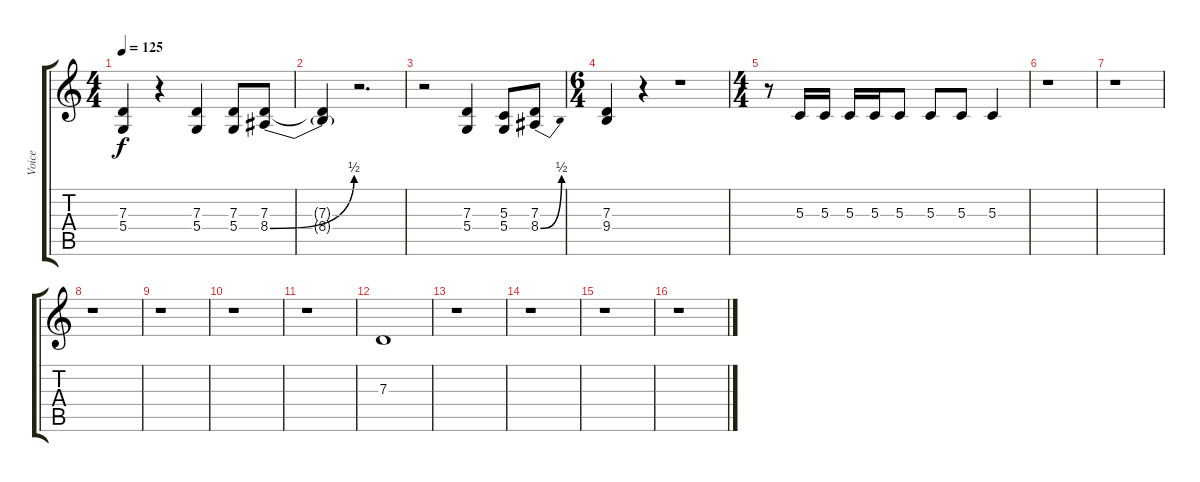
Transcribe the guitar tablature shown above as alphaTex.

\track ("Voice" "Voice") {instrument shanai}
\staff {score tabs}
\tuning (E4 B3 G3 D3 A2 E2) {hide}
\ts (4 4)
\tempo 125
\clef g2
\ks c
(7.3 5.4).4{dy f} r.4 (7.3 5.4).4 (7.3 5.4).8 (7.3 8.4{be (bend 0 0 60 2)}).8 |
(7.3{t} 8.4{t}).4 r.2{d} |
r.2 (7.3 5.4).4 (5.3 5.4).8 (7.3 8.4{be (bend 0 0 60 2)}).8 |
\ts (6 4)
(7.3 9.4).4 r.4 r.1 |
\ts (4 4)
r.8 5.3.16 5.3.16 5.3.16 5.3.16 5.3.8 5.3.8 5.3.8 5.3.4 |
r.1 |
r.1 |
r.1 |
r.1 |
r.1 |
r.1 |
7.3.1 |
r.1 |
r.1 |
r.1 |
r.1
